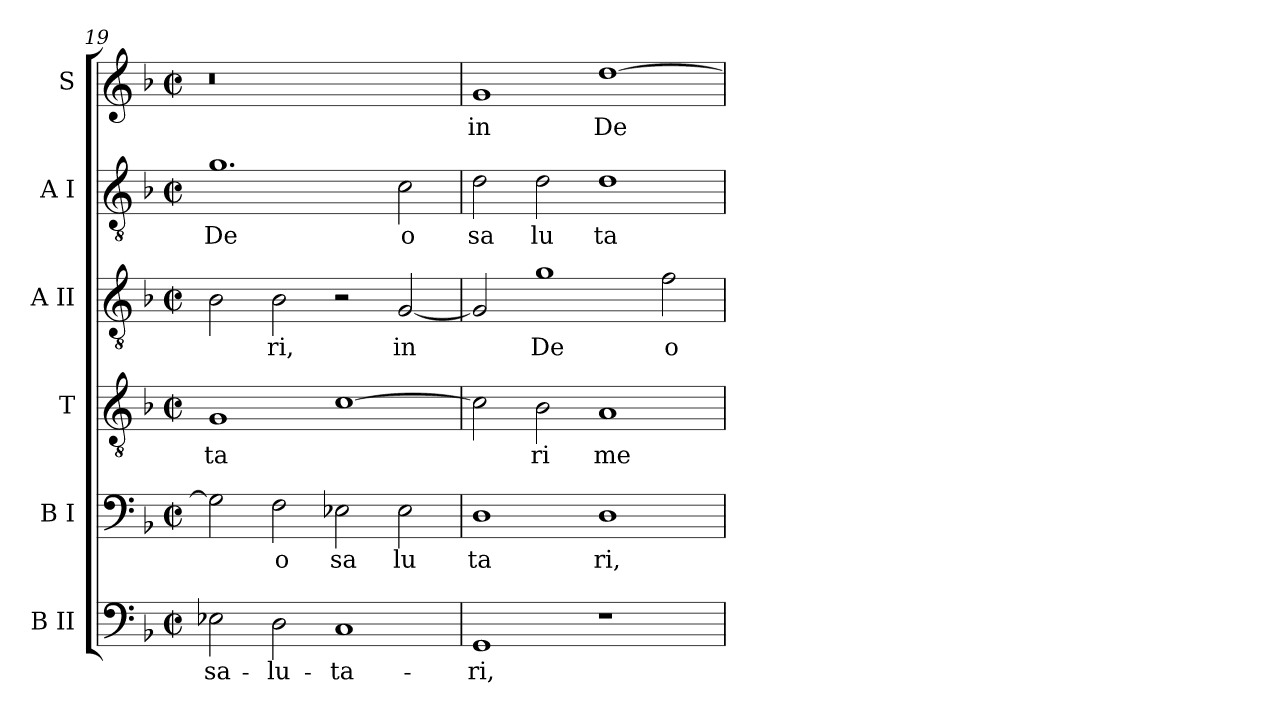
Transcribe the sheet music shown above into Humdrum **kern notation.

**kern	**text	**kern	**text	**kern	**text	**kern	**text	**kern	**text	**kern	**text
*part6	*part6	*part5	*part5	*part4	*part4	*part3	*part3	*part2	*part2	*part1	*part1
*staff6	*staff6	*staff5	*staff5	*staff4	*staff4	*staff3	*staff3	*staff2	*staff2	*staff1	*staff1
*I"B II	*	*I"B I	*	*I"T	*	*I"A II	*	*I"A I	*	*I"S	*
*I'B II	*	*I'B I	*	*I'T	*	*I'A II	*	*I'A I	*	*I'S	*
*clefF4	*	*clefF4	*	*clefGv2	*	*clefGv2	*	*clefGv2	*	*clefG2	*
*k[b-]	*	*k[b-]	*	*k[b-]	*	*k[b-]	*	*k[b-]	*	*k[b-]	*
*F:	*	*F:	*	*F:	*	*F:	*	*F:	*	*F:	*
*M2/2	*	*M2/2	*	*M2/2	*	*M2/2	*	*M2/2	*	*M2/2	*
*met(c|)	*	*met(c|)	*	*met(c|)	*	*met(c|)	*	*met(c|)	*	*met(c|)	*
=19	=19	=19	=19	=19	=19	=19	=19	=19	=19	=19	=19
!	!LO:LY:b:cj	!	!LO:LY:b:cj	!	!LO:LY:b:cj	!	!LO:LY:b:cj	!	!LO:LY:b:cj	!	!
2E-X\	sa-	2G\]	.	1G	-ta-	2B-\	.	1.g	De	0r	.
!	!LO:LY:b:cj	!	!LO:LY:b:cj	!	!	!	!LO:LY:b:cj	!	!	!	!
2D\	-lu-	2F\	o	.	.	2B-\	ri,	.	.	.	.
!	!LO:LY:b:cj	!	!LO:LY:b:cj	!	!LO:LY:b:cj	!	!	!	!	!	!
1C	-ta-	2E-X\	sa	[>1c	--	2r	.	.	.	.	.
!	!	!	!LO:LY:b:cj	!	!	!	!LO:LY:b:cj	!	!LO:LY:b:cj	!	!
.	.	2E-\	lu	.	.	[<2G/	in	2c\	o	.	.
=20	=20	=20	=20	=20	=20	=20	=20	=20	=20	=20	=20
!	!LO:LY:b:cj	!	!LO:LY:b:cj	!	!LO:LY:b:cj	!	!LO:LY:b:cj	!	!LO:LY:b:cj	!	!LO:LY:b:cj
1GG	-ri,	1D	ta	2c\]	--	2G/]	.	2d\	sa	1g	in
!	!	!	!	!	!LO:LY:b:cj	!	!LO:LY:b:cj	!	!LO:LY:b:cj	!	!
.	.	.	.	2B-\	-ri	1g	De	2d\	lu	.	.
!	!	!	!LO:LY:b:cj	!	!LO:LY:b:cj	!	!	!	!LO:LY:b:cj	!	!LO:LY:b:cj
1r	.	1D	ri,	1A	me-	.	.	1d	ta	[<1dd	De
!	!	!	!	!	!	!	!LO:LY:b:cj	!	!	!	!
.	.	.	.	.	.	2f\	o	.	.	.	.
=	=	=	=	=	=	=	=	=	=	=	=
*-	*-	*-	*-	*-	*-	*-	*-	*-	*-	*-	*-
